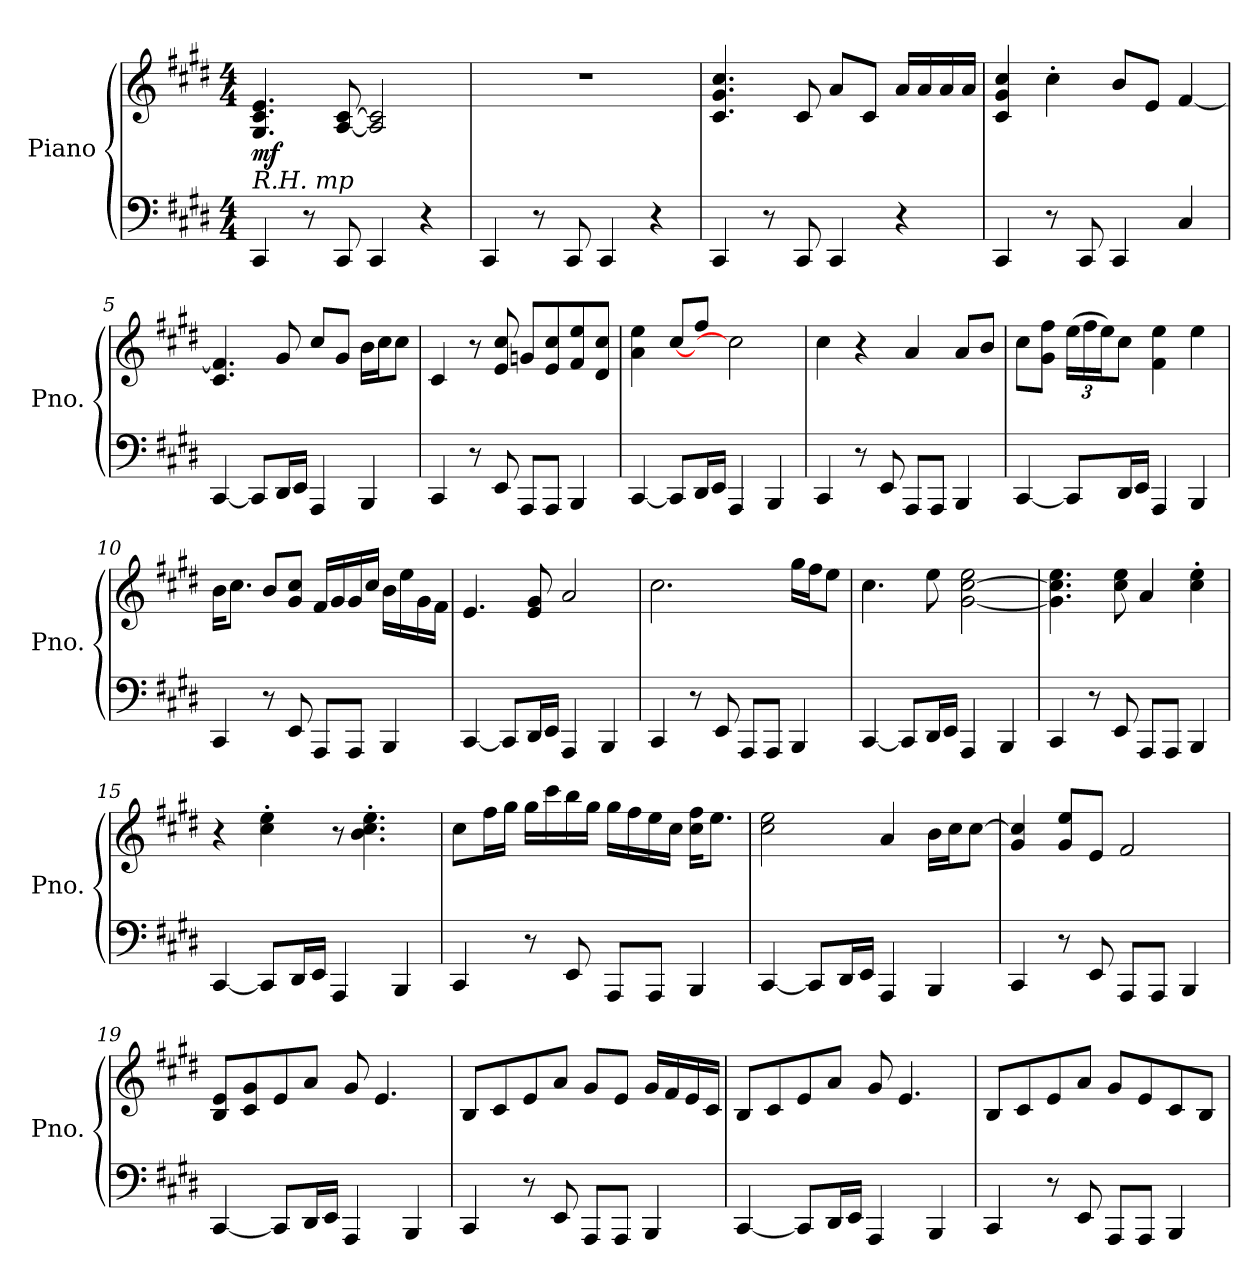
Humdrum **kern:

**kern	**kern	**dynam
*part1	*part1	*part1
*staff2	*staff1	*staff1/2
*I"Piano	*	*
*I'Pno.	*	*
*clefF4	*clefG2	*
*k[f#c#g#d#]	*k[f#c#g#d#]	*
*M4/4	*M4/4	*
*MM105	*MM105	*
=1	=1	=1
!	!LO:TX:b:i:t=R.H. mp	!
!	!	!LO:DY:b
4CC#/	4.G#/ 4.c#/ 4.e/	mf
8r	.	.
8CC#/	[8A/ [8c#/	.
4CC#/	2A/] 2c#/]	.
4r	.	.
=2	=2	=2
4CC#/	1r	.
8r	.	.
8CC#/	.	.
4CC#/	.	.
4r	.	.
=3	=3	=3
4CC#/	4.c#/ 4.g#/ 4.cc#/	.
8r	.	.
8CC#/	8c#/	.
4CC#/	8a/L	.
.	8c#/J	.
4r	16a/LL	.
.	16a/	.
.	16a/	.
.	16a/JJ	.
!!LO:LB:g=z
=4	=4	=4
4CC#/	4c#/ 4g#/ 4cc#/	.
8r	4cc#'\	.
8CC#/	.	.
4CC#/	8b/L	.
.	8e/J	.
4C#/	[4f#/	.
=5	=5	=5
[4CC#/	4.c#/ 4.f#/]	.
8CC#/L]	.	.
16DD#/L	8g#/	.
16EE/JJ	.	.
4AAA/	8cc#/L	.
.	8g#/J	.
4BBB/	16b\LL	.
.	16cc#\J	.
.	8cc#\J	.
=6	=6	=6
4CC#/	4c#/	.
8r	8r	.
8EE/	8e/ 8cc#/	.
8AAA/L	8gn/L	.
8AAA/J	8e/ 8cc#/	.
4BBB/	8f#/ 8ee/	.
.	8d#/ 8cc#/J	.
!!LO:LB:g=z
=7	=7	=7
[4CC#/	4a\ 4ee\	.
8CC#/L]	[8cc#/L	.
16DD#/L	8ff#/J	.
16EE/JJ	.	.
4AAA/	2cc#\]	.
4BBB/	.	.
=8	=8	=8
4CC#/	4cc#\	.
8r	4r	.
8EE/	.	.
8AAA/L	4a/	.
8AAA/J	.	.
4BBB/	8a/L	.
.	8b/J	.
=9	=9	=9
[4CC#/	8cc#\L	.
.	8g#\ 8ff#\J	.
*	*Xbrackettup	*
8CC#/L]	(>24ee\LL	.
.	24ff#\	.
.	24ee\J)	.
16DD#/L	8cc#\J	.
16EE/JJ	.	.
4AAA/	4f#\ 4ee\	.
4BBB/	4ee\	.
!!LO:LB:g=z
=10	=10	=10
4CC#/	16b\KL	.
.	8.cc#\J	.
8r	8b/L	.
8EE/	8g#/ 8cc#/J	.
8AAA/L	16f#/LL	.
.	16g#/	.
8AAA/J	16g#/	.
.	16cc#/JJ	.
4BBB/	16b\LL	.
.	16ee\	.
.	16g#\	.
.	16f#\JJ	.
=11	=11	=11
[4CC#/	4.e/	.
8CC#/L]	.	.
16DD#/L	8e/ 8g#/	.
16EE/JJ	.	.
4AAA/	2a/	.
4BBB/	.	.
=12	=12	=12
4CC#/	2.cc#\	.
8r	.	.
8EE/	.	.
8AAA/L	.	.
8AAA/J	.	.
4BBB/	16gg#\LL	.
.	16ff#\J	.
.	8ee\J	.
!!LO:LB:g=z
=13	=13	=13
[4CC#/	4.cc#\	.
8CC#/L]	.	.
16DD#/L	8ee\	.
16EE/JJ	.	.
4AAA/	[2g#\ [2cc#\ 2ee\	.
4BBB/	.	.
=14	=14	=14
4CC#/	4.g#\] 4.cc#\] 4.ee\	.
8r	.	.
8EE/	8cc#\ 8ee\	.
8AAA/L	4a/	.
8AAA/J	.	.
4BBB/	4cc#\' 4ee\'	.
=15	=15	=15
[4CC#/	4r	.
8CC#/L]	4cc#\' 4ee\'	.
16DD#/L	.	.
16EE/JJ	.	.
4AAA/	8r	.
.	4.b\' 4.cc#\' 4.ee\'	.
4BBB/	.	.
!!LO:PB:g=z
=16	=16	=16
4CC#/	8cc#\L	.
.	16ff#\L	.
.	16gg#\JJ	.
8r	16gg#\LL	.
.	16ccc#\	.
8EE/	16bb\	.
.	16gg#\JJ	.
8AAA/L	16gg#\LL	.
.	16ff#\	.
8AAA/J	16ee\	.
.	16cc#\JJ	.
4BBB/	16cc#\ 16ff#\KL	.
.	8.ee\J	.
=17	=17	=17
[4CC#/	2cc#\ 2ee\	.
8CC#/L]	.	.
16DD#/L	.	.
16EE/JJ	.	.
4AAA/	4a/	.
4BBB/	16b\LL	.
.	16cc#\J	.
.	[8cc#\J	.
=18	=18	=18
4CC#/	4g#/ 4cc#/]	.
8r	8g#/ 8ee/L	.
8EE/	8e/J	.
8AAA/L	2f#/	.
8AAA/J	.	.
4BBB/	.	.
!!LO:LB:g=z
=19	=19	=19
[4CC#/	8B/ 8e/L	.
.	8c#/ 8g#/	.
8CC#/L]	8e/	.
16DD#/L	8a/J	.
16EE/JJ	.	.
4AAA/	8g#/	.
.	4.e/	.
4BBB/	.	.
=20	=20	=20
4CC#/	8B/L	.
.	8c#/	.
8r	8e/	.
8EE/	8a/J	.
8AAA/L	8g#/L	.
8AAA/J	8e/J	.
4BBB/	16g#/LL	.
.	16f#/	.
.	16e/	.
.	16c#/JJ	.
=21	=21	=21
[4CC#/	8B/L	.
.	8c#/	.
8CC#/L]	8e/	.
16DD#/L	8a/J	.
16EE/JJ	.	.
4AAA/	8g#/	.
.	4.e/	.
4BBB/	.	.
!!LO:LB:g=z
=22	=22	=22
4CC#/	8B/L	.
.	8c#/	.
8r	8e/	.
8EE/	8a/J	.
8AAA/L	8g#/L	.
8AAA/J	8e/	.
4BBB/	8c#/	.
.	8B/J	.
=	=	=
*-	*-	*-
